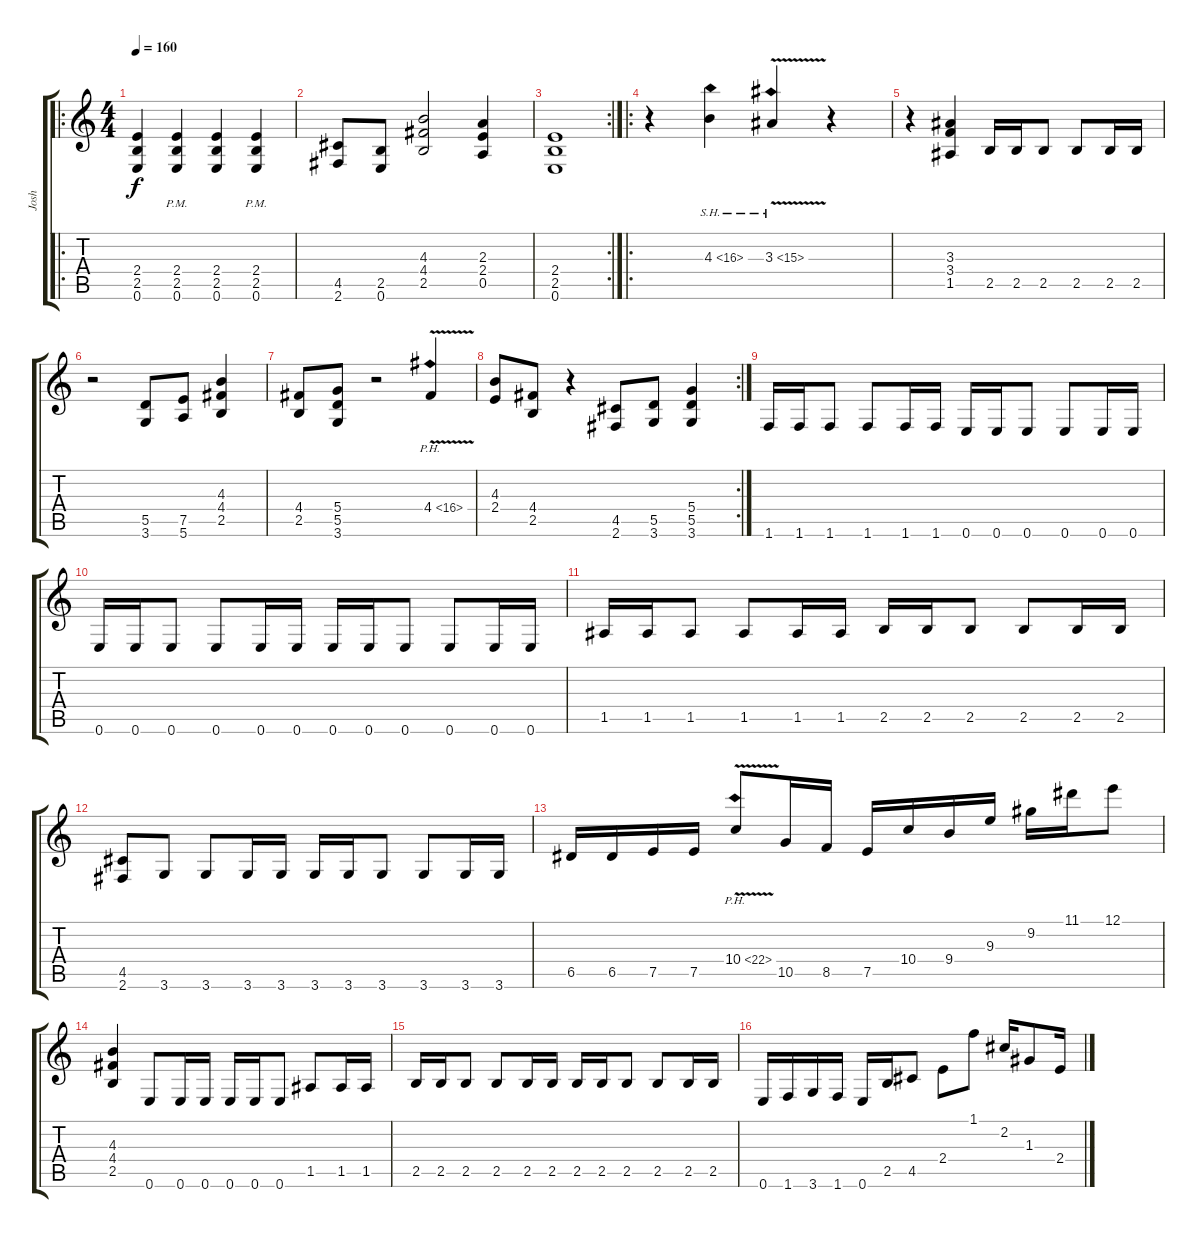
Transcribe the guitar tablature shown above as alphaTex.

\track ("Josh" "Josh") {instrument distortionguitar}
\staff {score tabs}
\tuning (E4 B3 G3 D3 A2 E2) {hide}
\ro
\ts (4 4)
\tempo 160
\clef g2
\ks c
(2.4 2.5 0.6).4{dy f instrument distortionguitar} (2.4{pm} 2.5{pm} 0.6{pm}).4 (2.4 2.5 0.6).4 (2.4{pm} 2.5{pm} 0.6{pm}).4 |
(4.5 2.6).8 (2.5 0.6).8 (4.3 4.4 2.5).2 (2.3 2.4 0.5).4 |
\rc 2
(2.4 2.5 0.6).1 |
\ro
r.4 4.3{sh 12}.4 3.3{sh 12 v}.4 r.4 |
r.4 (3.3 3.4 1.5).4 2.5.16 2.5.16 2.5.8 2.5.8 2.5.16 2.5.16 |
r.2 (5.5 3.6).8 (7.5 5.6).8 (4.3 4.4 2.5).4 |
(4.4 2.5).8 (5.4 5.5 3.6).8 r.2 4.4{ph 12 v}.4 |
\rc 2
(4.3 2.4).8 (4.4 2.5).8 r.4 (4.5 2.6).8 (5.5 3.6).8 (5.4 5.5 3.6).4 |
1.6.16 1.6.16 1.6.8 1.6.8 1.6.16 1.6.16 0.6.16 0.6.16 0.6.8 0.6.8 0.6.16 0.6.16 |
0.6.16 0.6.16 0.6.8 0.6.8 0.6.16 0.6.16 0.6.16 0.6.16 0.6.8 0.6.8 0.6.16 0.6.16 |
1.5.16 1.5.16 1.5.8 1.5.8 1.5.16 1.5.16 2.5.16 2.5.16 2.5.8 2.5.8 2.5.16 2.5.16 |
(4.5 2.6).8 3.6.8 3.6.8 3.6.16 3.6.16 3.6.16 3.6.16 3.6.8 3.6.8 3.6.16 3.6.16 |
6.5.16 6.5.16 7.5.16 7.5.16 10.4{ph 12 v}.8 10.5.16 8.5.16 7.5.16 10.4.16 9.4.16 9.3.16 9.2.16 11.1.16 12.1.8 |
(4.3 4.4 2.5).4 0.6.8 0.6.16 0.6.16 0.6.16 0.6.16 0.6.8 1.5.8 1.5.16 1.5.16 |
2.5.16 2.5.16 2.5.8 2.5.8 2.5.16 2.5.16 2.5.16 2.5.16 2.5.8 2.5.8 2.5.16 2.5.16 |
0.6.16 1.6.16 3.6.16 1.6.16 0.6.16 2.5.16 4.5.8 2.4.8 1.1.8 2.2.16 1.3.8 2.4.16
